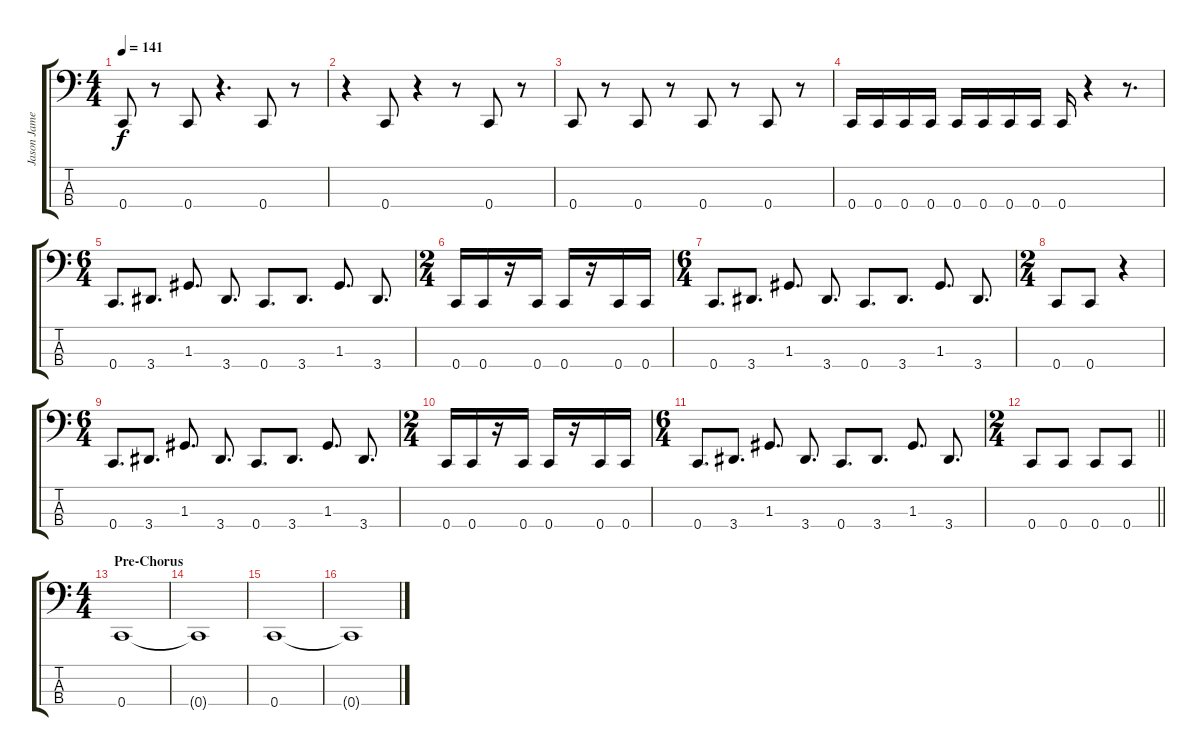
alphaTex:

\track ("Jason James" "Jason Jame") {instrument electricbasspick}
\staff {score tabs}
\tuning (F2 C2 G1 C1) {hide}
\ts (4 4)
\tempo 141
\clef f4
\ks c
0.4.8{dy f} r.8 0.4.8 r.4{d} 0.4.8 r.8 |
r.4 0.4.8 r.4 r.8 0.4.8 r.8 |
0.4.8 r.8 0.4.8 r.8 0.4.8 r.8 0.4.8 r.8 |
0.4.16 0.4.16 0.4.16 0.4.16 0.4.16 0.4.16 0.4.16 0.4.16 0.4.16 r.4 r.8{d} |
\ts (6 4)
0.4.8{d} 3.4.8{d} 1.3.8{d} 3.4.8{d} 0.4.8{d} 3.4.8{d} 1.3.8{d} 3.4.8{d} |
\ts (2 4)
0.4.16 0.4.16 r.16 0.4.16 0.4.16 r.16 0.4.16 0.4.16 |
\ts (6 4)
0.4.8{d} 3.4.8{d} 1.3.8{d} 3.4.8{d} 0.4.8{d} 3.4.8{d} 1.3.8{d} 3.4.8{d} |
\ts (2 4)
0.4.8 0.4.8 r.4 |
\ts (6 4)
0.4.8{d} 3.4.8{d} 1.3.8{d} 3.4.8{d} 0.4.8{d} 3.4.8{d} 1.3.8{d} 3.4.8{d} |
\ts (2 4)
0.4.16 0.4.16 r.16 0.4.16 0.4.16 r.16 0.4.16 0.4.16 |
\ts (6 4)
0.4.8{d} 3.4.8{d} 1.3.8{d} 3.4.8{d} 0.4.8{d} 3.4.8{d} 1.3.8{d} 3.4.8{d} |
\ts (2 4)
\barLineRight lightlight
0.4.8 0.4.8 0.4.8 0.4.8 |
\ts (4 4)
\section ("" "Pre-Chorus")
0.4.1 |
0.4{t}.1 |
0.4.1 |
0.4{t}.1
